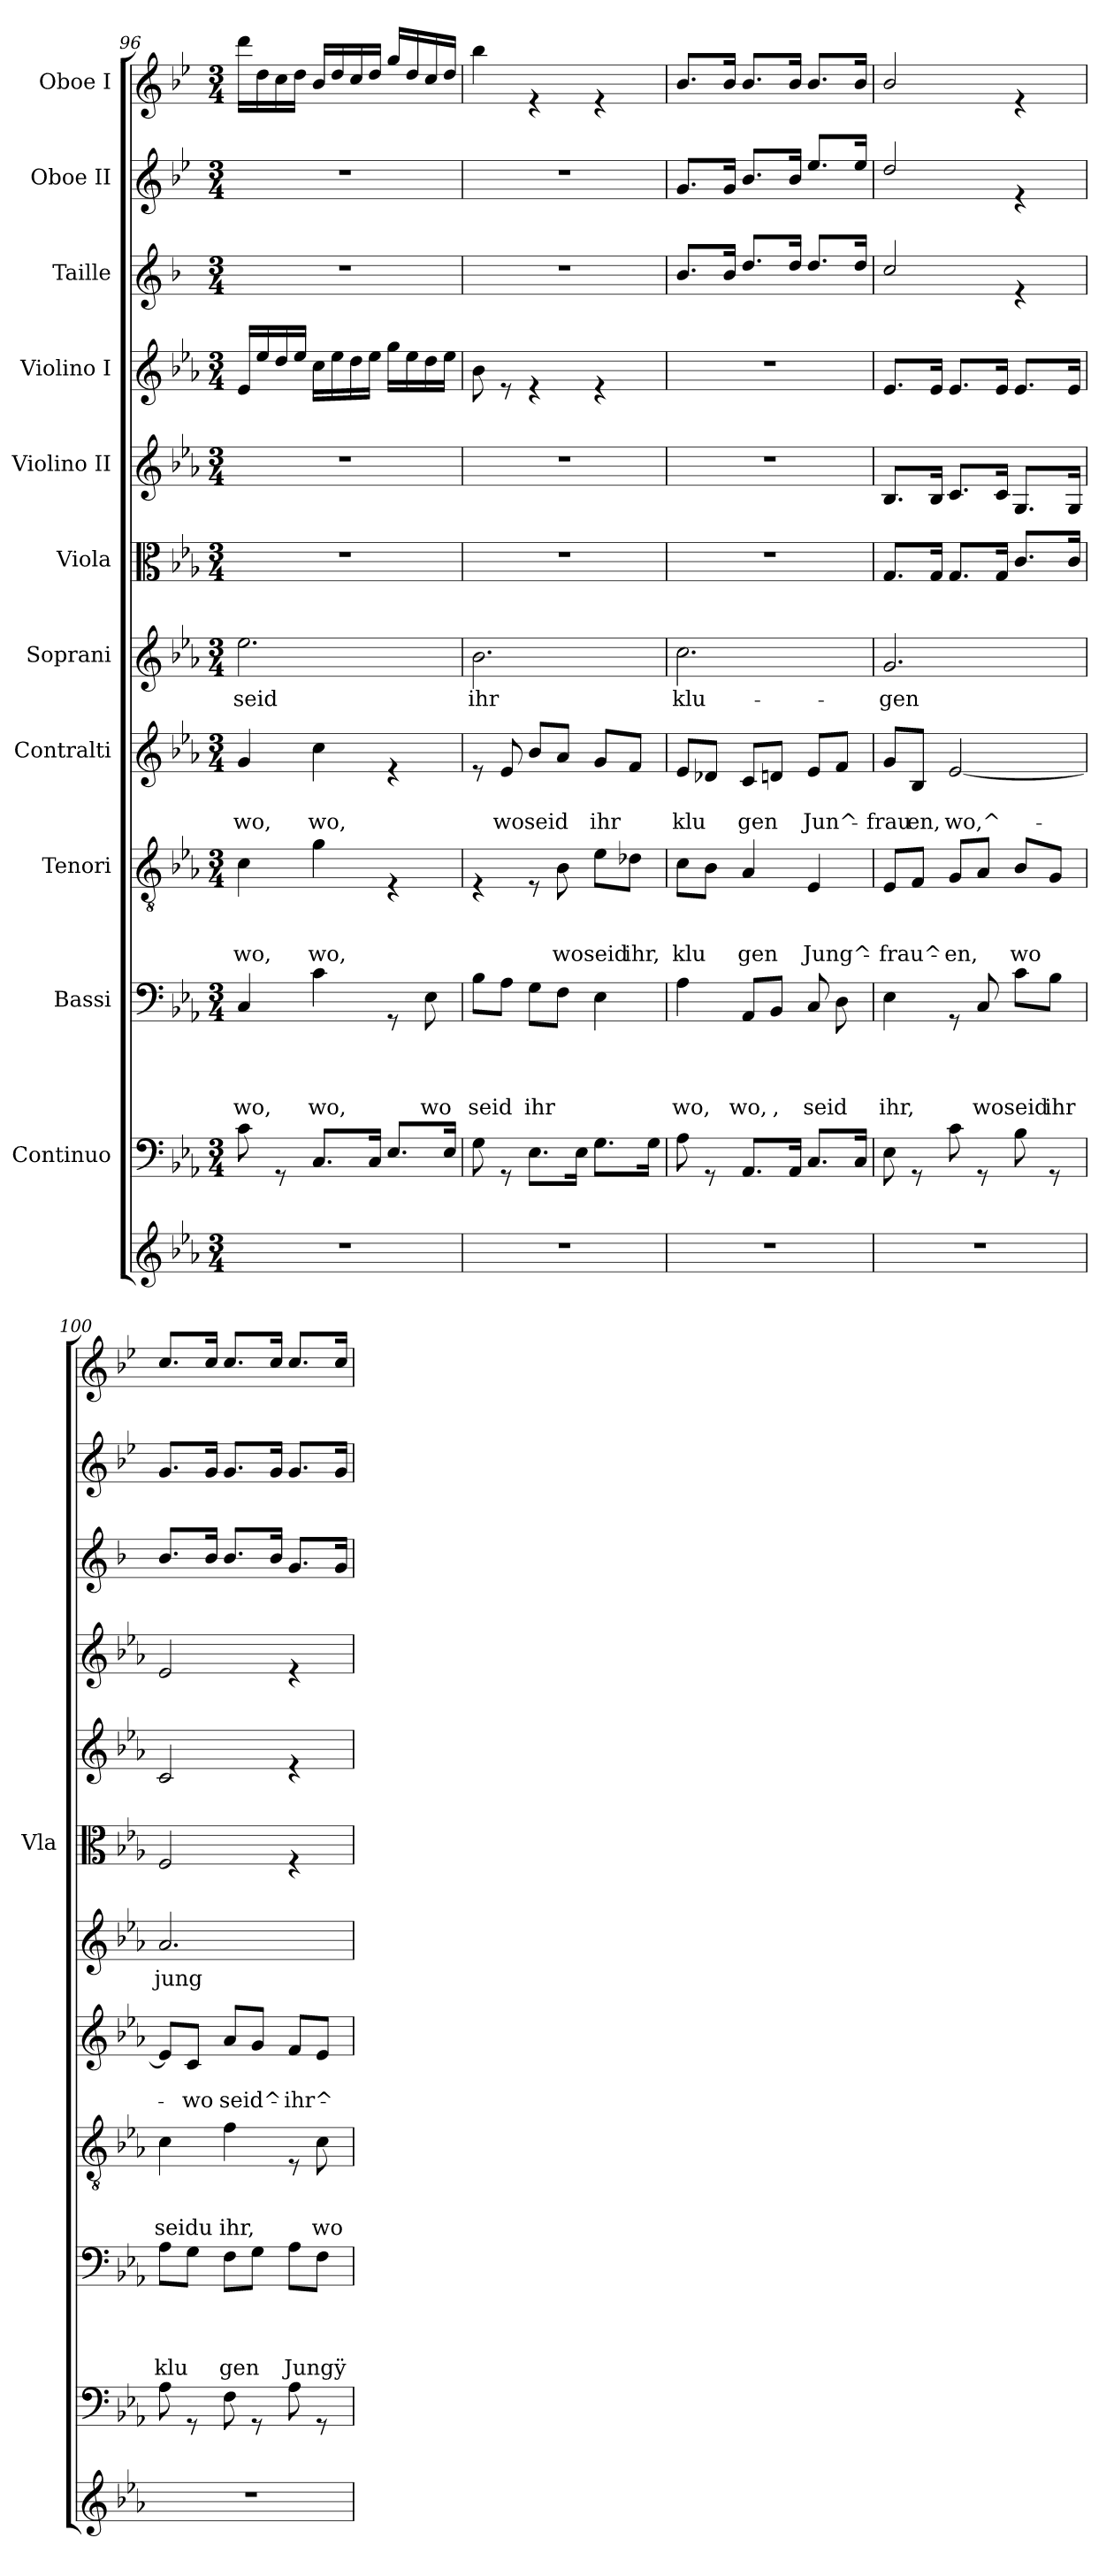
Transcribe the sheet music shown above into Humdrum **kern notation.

**kern	**kern	**kern	**text	**text	**text	**text	**kern	**text	**text	**text	**kern	**text	**text	**kern	**text	**kern	**kern	**kern	**kern	**kern	**kern
*part12	*part11	*part10	*part10	*part10	*part10	*part10	*part9	*part9	*part9	*part9	*part8	*part8	*part8	*part7	*part7	*part6	*part5	*part4	*part3	*part2	*part1
*staff12	*staff11	*staff10	*staff10	*staff10	*staff10	*staff10	*staff9	*staff9	*staff9	*staff9	*staff8	*staff8	*staff8	*staff7	*staff7	*staff6	*staff5	*staff4	*staff3	*staff2	*staff1
*	*I"Continuo	*I"Bassi	*	*	*	*	*I"Tenori	*	*	*	*I"Contralti	*	*	*I"Soprani	*	*I"Viola	*I"Violino II	*I"Violino I	*I"Taille	*I"Oboe II	*I"Oboe I
*	*	*	*	*	*	*	*	*	*	*	*	*	*	*	*	*I'Vla	*	*	*	*	*
!!LO:LB:g=z
*clefG2	*clefF4	*clefF4	*	*	*	*	*clefGv2	*	*	*	*clefG2	*	*	*clefG2	*	*clefC3	*clefG2	*clefG2	*clefG2	*clefG2	*clefG2
*	*	*	*	*	*	*	*	*	*	*	*	*	*	*	*	*	*	*	*ITrd4c7	*ITrd4c7	*ITrd4c7
*k[b-e-a-]	*k[b-e-a-]	*k[b-e-a-]	*	*	*	*	*k[b-e-a-]	*	*	*	*k[b-e-a-]	*	*	*k[b-e-a-]	*	*k[b-e-a-]	*k[b-e-a-]	*k[b-e-a-]	*k[b-e-]	*k[b-e-a-]	*k[b-e-a-]
*E-:	*E-:	*E-:	*	*	*	*	*E-:	*	*	*	*E-:	*	*	*E-:	*	*E-:	*E-:	*E-:	*B-:	*E-:	*E-:
*M3/4	*M3/4	*M3/4	*	*	*	*	*M3/4	*	*	*	*M3/4	*	*	*M3/4	*	*M3/4	*M3/4	*M3/4	*M3/4	*M3/4	*M3/4
=96	=96	=96	=96	=96	=96	=96	=96	=96	=96	=96	=96	=96	=96	=96	=96	=96	=96	=96	=96	=96	=96
!	!	!	!	!	!	!LO:LY:b	!	!	!	!LO:LY:b	!	!	!LO:LY:b	!	!LO:LY:b	!	!	!	!	!	!
2.r	8c\	4C/	.	.	.	wo,	4c\	.	.	wo,	4g/	.	wo,	2.ee-\	-seid	2.r	2.r	16e-/LL	2.r	2.r	16gg\LL
.	.	.	.	.	.	.	.	.	.	.	.	.	.	.	.	.	.	16ee-/	.	.	16g\
.	8rGG	.	.	.	.	.	.	.	.	.	.	.	.	.	.	.	.	16dd/	.	.	16f\
.	.	.	.	.	.	.	.	.	.	.	.	.	.	.	.	.	.	16ee-/JJ	.	.	16g\JJ
!	!	!	!	!	!	!LO:LY:b	!	!	!	!LO:LY:b	!	!	!LO:LY:b	!	!	!	!	!	!	!	!
.	8.C/L	4c\	.	.	.	wo,	4g\	.	.	wo,	4cc\	.	wo,	.	.	.	.	16cc\LL	.	.	16e-/LL
.	.	.	.	.	.	.	.	.	.	.	.	.	.	.	.	.	.	16ee-\	.	.	16g/
.	.	.	.	.	.	.	.	.	.	.	.	.	.	.	.	.	.	16dd\	.	.	16f/
.	16C/Jk	.	.	.	.	.	.	.	.	.	.	.	.	.	.	.	.	16ee-\JJ	.	.	16g/JJ
.	8.E-/L	8rGG	.	.	.	.	4rE	.	.	.	4re	.	.	.	.	.	.	16gg\LL	.	.	16cc/LL
.	.	.	.	.	.	.	.	.	.	.	.	.	.	.	.	.	.	16ee-\	.	.	16g/
!	!	!	!	!	!	!LO:LY:b	!	!	!	!	!	!	!	!	!	!	!	!	!	!	!
.	.	8E-\	.	.	.	wo	.	.	.	.	.	.	.	.	.	.	.	16dd\	.	.	16f/
.	16E-/Jk	.	.	.	.	.	.	.	.	.	.	.	.	.	.	.	.	16ee-\JJ	.	.	16g/JJ
!!LO:PB:g=z
=97	=97	=97	=97	=97	=97	=97	=97	=97	=97	=97	=97	=97	=97	=97	=97	=97	=97	=97	=97	=97	=97
!	!	!	!	!	!	!LO:LY:b	!	!	!	!	!	!	!	!	!LO:LY:b	!	!	!	!	!	!
2.r	8G\	8B-\L	.	.	.	seid	4rE	.	.	.	8re	.	.	2.b-\	ihr	2.r	2.r	8b-\	2.r	2.r	4ee-\
!	!	!	!	!	!	!	!	!	!	!	!	!	!LO:LY:b	!	!	!	!	!	!	!	!
.	8rGG	8A-\J	.	.	.	.	.	.	.	.	8e-/	.	wo	.	.	.	.	8re	.	.	.
!	!	!	!	!	!	!LO:LY:b	!	!	!	!	!	!	!LO:LY:b	!	!	!	!	!	!	!	!
.	8.E-\L	8G\L	.	.	.	ihr	8rE	.	.	.	8b-/L	.	seid	.	.	.	.	4re	.	.	4re
!	!	!	!	!	!	!	!	!	!	!LO:LY:b	!	!	!	!	!	!	!	!	!	!	!
.	.	8F\J	.	.	.	.	8B-\	.	.	wo	8a-/J	.	.	.	.	.	.	.	.	.	.
.	16E-\Jk	.	.	.	.	.	.	.	.	.	.	.	.	.	.	.	.	.	.	.	.
!	!	!	!	!	!	!	!	!	!	!LO:LY:b	!	!	!LO:LY:b	!	!	!	!	!	!	!	!
.	8.G\L	4E-\	.	.	.	.	8e-\L	.	.	seid	8g/L	.	ihr	.	.	.	.	4re	.	.	4re
!	!	!	!	!	!	!	!	!	!	!LO:LY:b	!	!	!	!	!	!	!	!	!	!	!
.	.	.	.	.	.	.	8d-X\J	.	.	ihr,	8f/J	.	.	.	.	.	.	.	.	.	.
.	16G\Jk	.	.	.	.	.	.	.	.	.	.	.	.	.	.	.	.	.	.	.	.
=98	=98	=98	=98	=98	=98	=98	=98	=98	=98	=98	=98	=98	=98	=98	=98	=98	=98	=98	=98	=98	=98
!	!	!	!	!	!	!LO:LY:b	!	!	!	!LO:LY:b	!	!	!LO:LY:b	!	!LO:LY:b	!	!	!	!	!	!
2.r	8A-\	4A-\	.	.	.	wo,	8c\L	.	.	klu	8e-/L	.	klu	2.cc\	klu-	2.r	2.r	2.r	8.e-/L	8.c/L	8.e-/L
.	8rGG	.	.	.	.	.	8B-\J	.	.	.	8d-X/J	.	.	.	.	.	.	.	.	.	.
.	.	.	.	.	.	.	.	.	.	.	.	.	.	.	.	.	.	.	16e-/Jk	16c/Jk	16e-/Jk
!	!	!	!	!	!	!LO:LY:b	!	!	!	!LO:LY:b	!	!	!LO:LY:b	!	!	!	!	!	!	!	!
.	8.AA-/L	8AA-/L	.	.	.	wo,	4A-/	.	.	gen	8c/L	.	gen	.	.	.	.	.	8.g/L	8.e-/L	8.e-/L
!	!	!	!	!	!	!LO:LY:b	!	!	!	!	!	!	!	!	!	!	!	!	!	!	!
.	.	8BB-/J	.	.	.	,	.	.	.	.	8dn/J	.	.	.	.	.	.	.	.	.	.
.	16AA-/Jk	.	.	.	.	.	.	.	.	.	.	.	.	.	.	.	.	.	16g/Jk	16e-/Jk	16e-/Jk
!	!	!	!	!	!	!LO:LY:b	!	!	!	!LO:LY:b	!	!	!LO:LY:b	!	!	!	!	!	!	!	!
.	8.C/L	8C/	.	.	.	seid	4E-/	.	.	Jung^-	8e-/L	.	Jun^-	.	.	.	.	.	8.g/L	8.a-/L	8.e-/L
.	.	8D\	.	.	.	.	.	.	.	.	8f/J	.	.	.	.	.	.	.	.	.	.
.	16C/Jk	.	.	.	.	.	.	.	.	.	.	.	.	.	.	.	.	.	16g/Jk	16a-/Jk	16e-/Jk
=99	=99	=99	=99	=99	=99	=99	=99	=99	=99	=99	=99	=99	=99	=99	=99	=99	=99	=99	=99	=99	=99
!	!	!	!	!	!	!LO:LY:b	!	!	!	!LO:LY:b	!	!	!LO:LY:b	!	!LO:LY:b	!	!	!	!	!	!
2.r	8E-\	4E-\	.	.	.	ihr,	8E-/L	.	.	-frau^-	8g/L	.	-frau	2.g/	-gen	8.G/L	8.B-/L	8.e-/L	2f/	2g/	2e-/
!	!	!	!	!	!	!	!	!	!	!	!	!	!LO:LY:b	!	!	!	!	!	!	!	!
.	8rGG	.	.	.	.	.	8F/J	.	.	.	8B-/J	.	en,	.	.	.	.	.	.	.	.
.	.	.	.	.	.	.	.	.	.	.	.	.	.	.	.	16G/Jk	16B-/Jk	16e-/Jk	.	.	.
!	!	!	!	!	!	!	!	!	!	!LO:LY:b	!	!	!LO:LY:b	!	!	!	!	!	!	!	!
.	8c\	8rGG	.	.	.	.	8G/L	.	.	-en,	[<2e-/	.	wo,^-	.	.	8.G/L	8.c/L	8.e-/L	.	.	.
!	!	!	!	!	!	!LO:LY:b	!	!	!	!	!	!	!	!	!	!	!	!	!	!	!
.	8rGG	8C/	.	.	.	wo	8A-/J	.	.	.	.	.	.	.	.	.	.	.	.	.	.
.	.	.	.	.	.	.	.	.	.	.	.	.	.	.	.	16G/Jk	16c/Jk	16e-/Jk	.	.	.
!	!	!	!	!	!	!LO:LY:b	!	!	!	!LO:LY:b	!	!	!	!	!	!	!	!	!	!	!
.	8B-\	8c\L	.	.	.	seid	8B-/L	.	.	wo	.	.	.	.	.	8.c/L	8.G/L	8.e-/L	4re	4re	4re
!	!	!	!	!	!	!LO:LY:b	!	!	!	!	!	!	!	!	!	!	!	!	!	!	!
.	8rGG	8B-\J	.	.	.	ihr	8G/J	.	.	.	.	.	.	.	.	.	.	.	.	.	.
.	.	.	.	.	.	.	.	.	.	.	.	.	.	.	.	16c/Jk	16G/Jk	16e-/Jk	.	.	.
=100	=100	=100	=100	=100	=100	=100	=100	=100	=100	=100	=100	=100	=100	=100	=100	=100	=100	=100	=100	=100	=100
!	!	!	!	!	!	!LO:LY:b	!	!	!	!LO:LY:b	!	!	!	!	!LO:LY:b	!	!	!	!	!	!
2.r	8A-\	8A-\L	.	.	.	klu	4c\	.	.	seidu	8e-/L]	.	.	2.a-/	jung-	2F/	2c/	2e-/	8.e-/L	8.c/L	8.f/L
!	!	!	!	!	!	!	!	!	!	!	!	!	!LO:LY:b	!	!	!	!	!	!	!	!
.	8rGG	8G\J	.	.	.	.	.	.	.	.	8c/J	.	-wo	.	.	.	.	.	.	.	.
.	.	.	.	.	.	.	.	.	.	.	.	.	.	.	.	.	.	.	16e-/Jk	16c/Jk	16f/Jk
!	!	!	!	!	!	!LO:LY:b	!	!	!	!LO:LY:b	!	!	!LO:LY:b	!	!	!	!	!	!	!	!
.	8F\	8F\L	.	.	.	gen	4f\	.	.	ihr,	8a-/L	.	seid^-	.	.	.	.	.	8.e-/L	8.c/L	8.f/L
.	8rGG	8G\J	.	.	.	.	.	.	.	.	8g/J	.	.	.	.	.	.	.	.	.	.
.	.	.	.	.	.	.	.	.	.	.	.	.	.	.	.	.	.	.	16e-/Jk	16c/Jk	16f/Jk
!	!	!	!	!	!	!LO:LY:b	!	!	!	!	!	!	!LO:LY:b	!	!	!	!	!	!	!	!
.	8A-\	8A-\L	.	.	.	Jungÿ	8rE	.	.	.	8f/L	.	-ihr^-	.	.	4rF	4re	4re	8.c/L	8.c/L	8.f/L
!	!	!	!	!	!	!	!	!	!	!LO:LY:b	!	!	!	!	!	!	!	!	!	!	!
.	8rGG	8F\J	.	.	.	.	8c\	.	.	wo	8e-/J	.	.	.	.	.	.	.	.	.	.
.	.	.	.	.	.	.	.	.	.	.	.	.	.	.	.	.	.	.	16c/Jk	16c/Jk	16f/Jk
=	=	=	=	=	=	=	=	=	=	=	=	=	=	=	=	=	=	=	=	=	=
*-	*-	*-	*-	*-	*-	*-	*-	*-	*-	*-	*-	*-	*-	*-	*-	*-	*-	*-	*-	*-	*-
